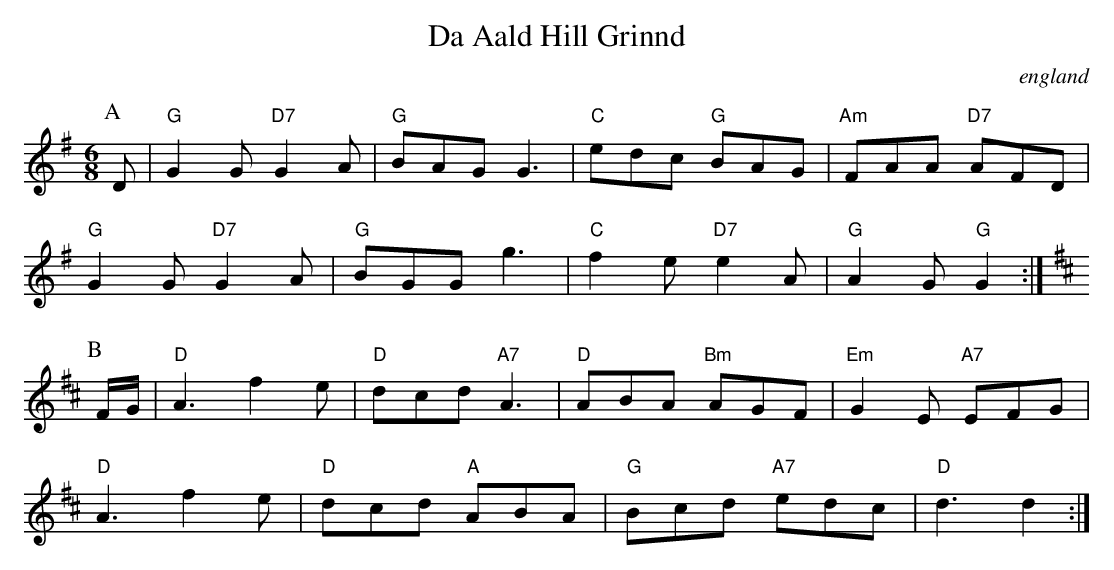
X:1
T:Da Aald Hill Grinnd
O:england
M:4/4
K:G
M:6/8
P:A
D|"G"G2G "D7"G2A|"G"BAG G3|"C"edc "G"BAG|"Am"FAA "D7"AFD|
"G"G2G "D7"G2A|"G"BGG g3|"C"f2e "D7"e2A|"G"A2G "G"G2:|
K:D
P:B
F/2G/2|"D"A3 f2e|"D"dcd "A7"A3|"D"ABA "Bm"AGF|"Em"G2E "A7"EFG|
"D"A3 f2e|"D"dcd "A"ABA|"G"Bcd "A7"edc|"D"d3 d2:|
